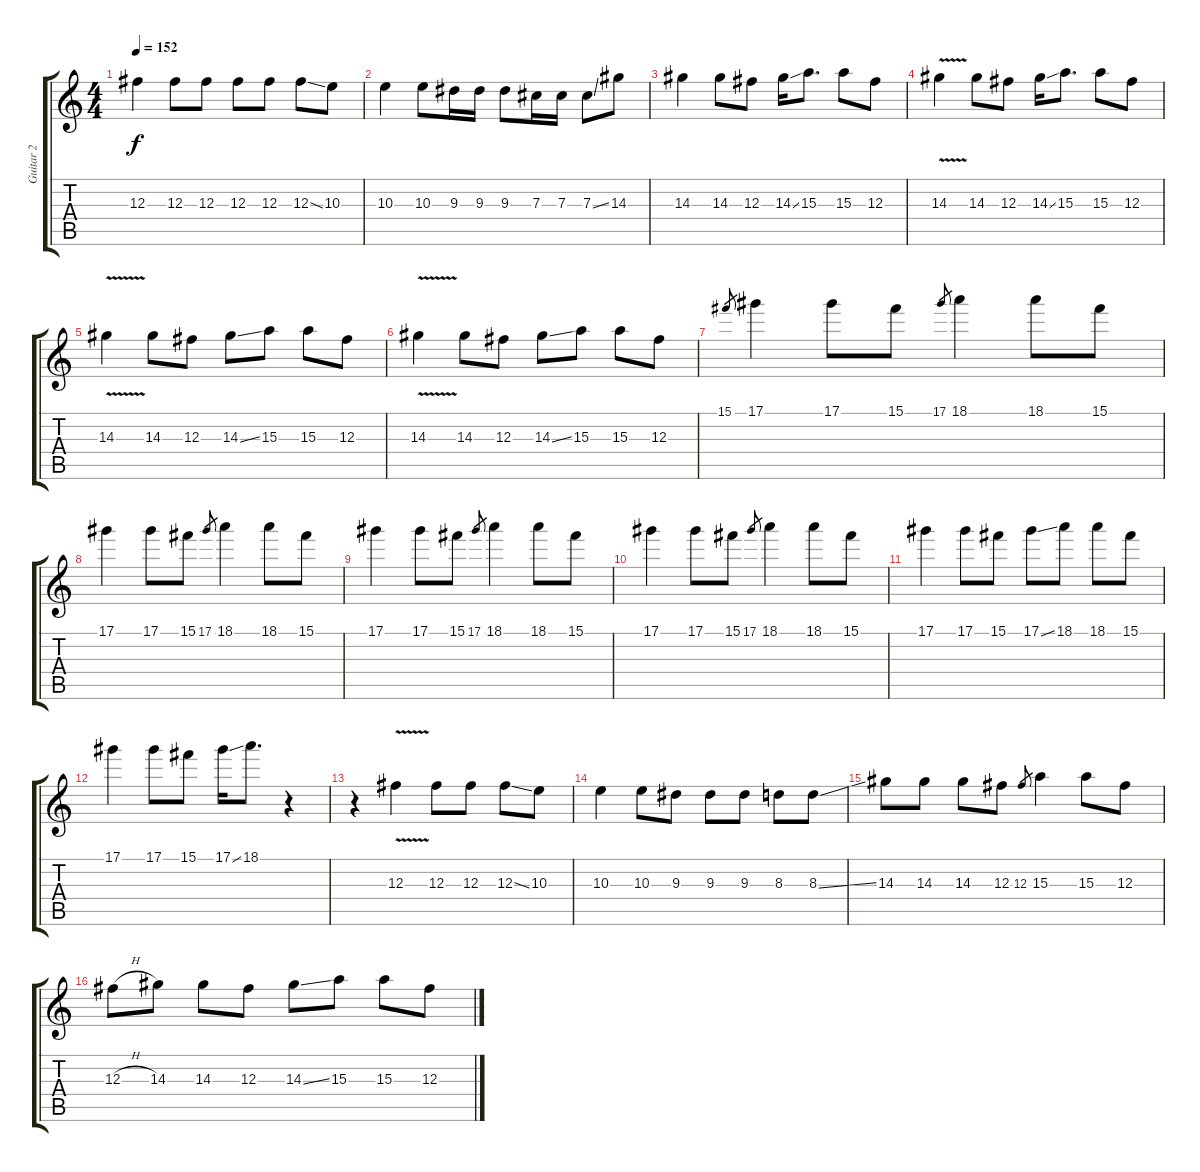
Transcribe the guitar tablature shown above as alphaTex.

\track ("Guitar 2" "Guitar 2") {instrument distortionguitar}
\staff {score tabs}
\tuning (Eb4 Bb3 Gb3 Db3 Ab2 Eb2) {hide}
\ts (4 4)
\tempo 152
\clef g2
\ks c
12.3.4{dy f} 12.3.8 12.3.8 12.3.8 12.3.8 12.3{ss}.8 10.3.8 |
10.3.4 10.3.8 9.3.16 9.3.16 9.3.8 7.3.16 7.3.16 7.3{ss}.8 14.3.8 |
14.3.4 14.3.8 12.3.8 14.3{ss}.16 15.3.8{d} 15.3.8 12.3.8 |
14.3{v}.4 14.3.8 12.3.8 14.3{ss}.16 15.3.8{d} 15.3.8 12.3.8 |
14.3{v}.4 14.3.8 12.3.8 14.3{ss}.8 15.3.8 15.3.8 12.3.8 |
14.3{v}.4 14.3.8 12.3.8 14.3{ss}.8 15.3.8 15.3.8 12.3.8 |
15.1.8{gr} 17.1.4 17.1.8 15.1.8 17.1.8{gr} 18.1.4 18.1.8 15.1.8 |
17.1.4 17.1.8 15.1.8 17.1.8{gr} 18.1.4 18.1.8 15.1.8 |
17.1.4 17.1.8 15.1.8 17.1.8{gr} 18.1.4 18.1.8 15.1.8 |
17.1.4 17.1.8 15.1.8 17.1.8{gr} 18.1.4 18.1.8 15.1.8 |
17.1.4 17.1.8 15.1.8 17.1{ss}.8 18.1.8 18.1.8 15.1.8 |
17.1.4 17.1.8 15.1.8 17.1{ss}.16 18.1.8{d} r.4 |
r.4 12.3{v}.4 12.3.8 12.3.8 12.3{ss}.8 10.3.8 |
10.3.4 10.3.8 9.3.8 9.3.8 9.3.8 8.3.8 8.3{ss}.8 |
14.3.8 14.3.8 14.3.8 12.3.8 12.3.8{gr} 15.3.4 15.3.8 12.3.8 |
12.3{h}.8 14.3.8 14.3.8 12.3.8 14.3{ss}.8 15.3.8 15.3.8 12.3.8
